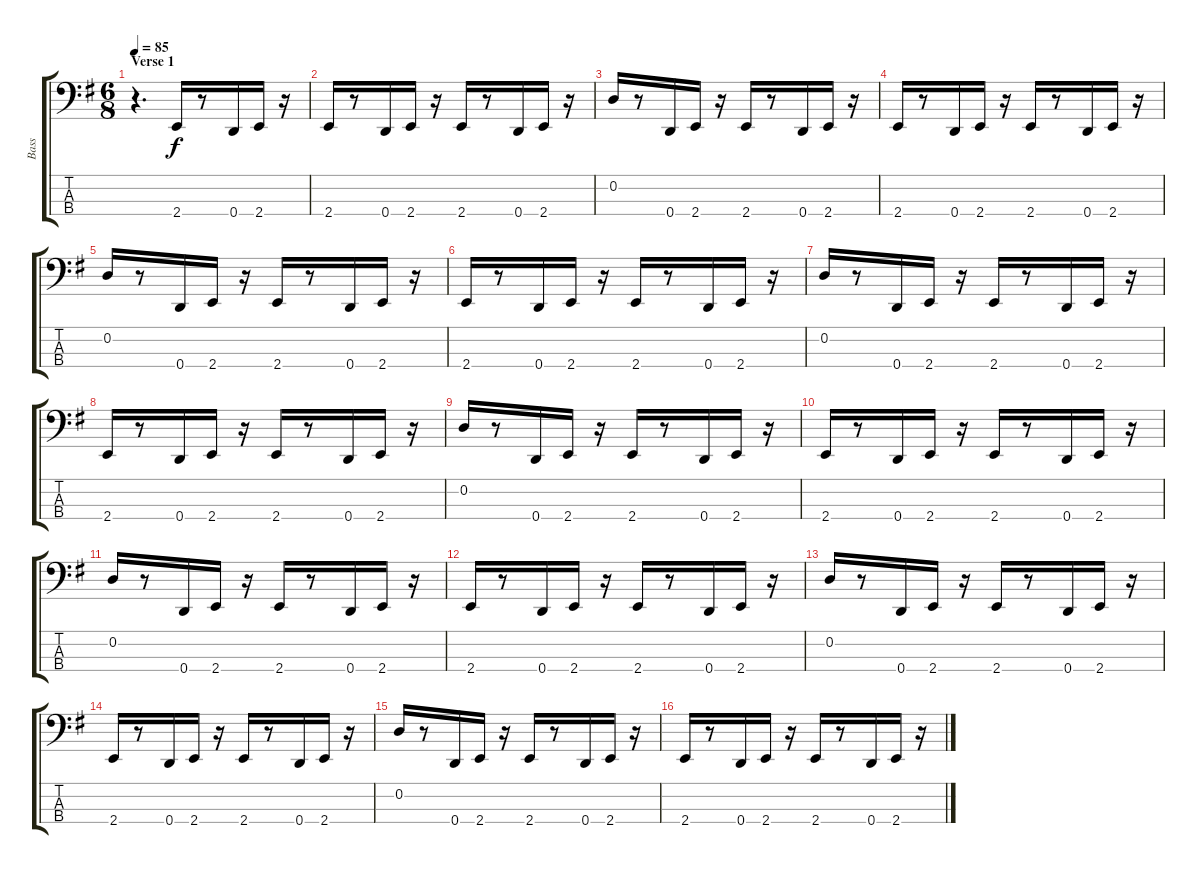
\track ("Bass" "Bass") {instrument electricbassfinger}
\staff {score tabs}
\tuning (G2 D2 A1 D1) {hide}
\ts (6 8)
\section ("" "Verse 1")
\tempo 85
\clef f4
\ks eminor
r.4{d dy f instrument electricbassfinger} 2.4.16 r.8 0.4.16 2.4.16 r.16 |
2.4.16 r.8 0.4.16 2.4.16 r.16 2.4.16 r.8 0.4.16 2.4.16 r.16 |
0.2.16 r.8 0.4.16 2.4.16 r.16 2.4.16 r.8 0.4.16 2.4.16 r.16 |
2.4.16 r.8 0.4.16 2.4.16 r.16 2.4.16 r.8 0.4.16 2.4.16 r.16 |
0.2.16 r.8 0.4.16 2.4.16 r.16 2.4.16 r.8 0.4.16 2.4.16 r.16 |
2.4.16 r.8 0.4.16 2.4.16 r.16 2.4.16 r.8 0.4.16 2.4.16 r.16 |
0.2.16 r.8 0.4.16 2.4.16 r.16 2.4.16 r.8 0.4.16 2.4.16 r.16 |
2.4.16 r.8 0.4.16 2.4.16 r.16 2.4.16 r.8 0.4.16 2.4.16 r.16 |
0.2.16 r.8 0.4.16 2.4.16 r.16 2.4.16 r.8 0.4.16 2.4.16 r.16 |
2.4.16 r.8 0.4.16 2.4.16 r.16 2.4.16 r.8 0.4.16 2.4.16 r.16 |
0.2.16 r.8 0.4.16 2.4.16 r.16 2.4.16 r.8 0.4.16 2.4.16 r.16 |
2.4.16 r.8 0.4.16 2.4.16 r.16 2.4.16 r.8 0.4.16 2.4.16 r.16 |
0.2.16 r.8 0.4.16 2.4.16 r.16 2.4.16 r.8 0.4.16 2.4.16 r.16 |
2.4.16 r.8 0.4.16 2.4.16 r.16 2.4.16 r.8 0.4.16 2.4.16 r.16 |
0.2.16 r.8 0.4.16 2.4.16 r.16 2.4.16 r.8 0.4.16 2.4.16 r.16 |
2.4.16 r.8 0.4.16 2.4.16 r.16 2.4.16 r.8 0.4.16 2.4.16 r.16
